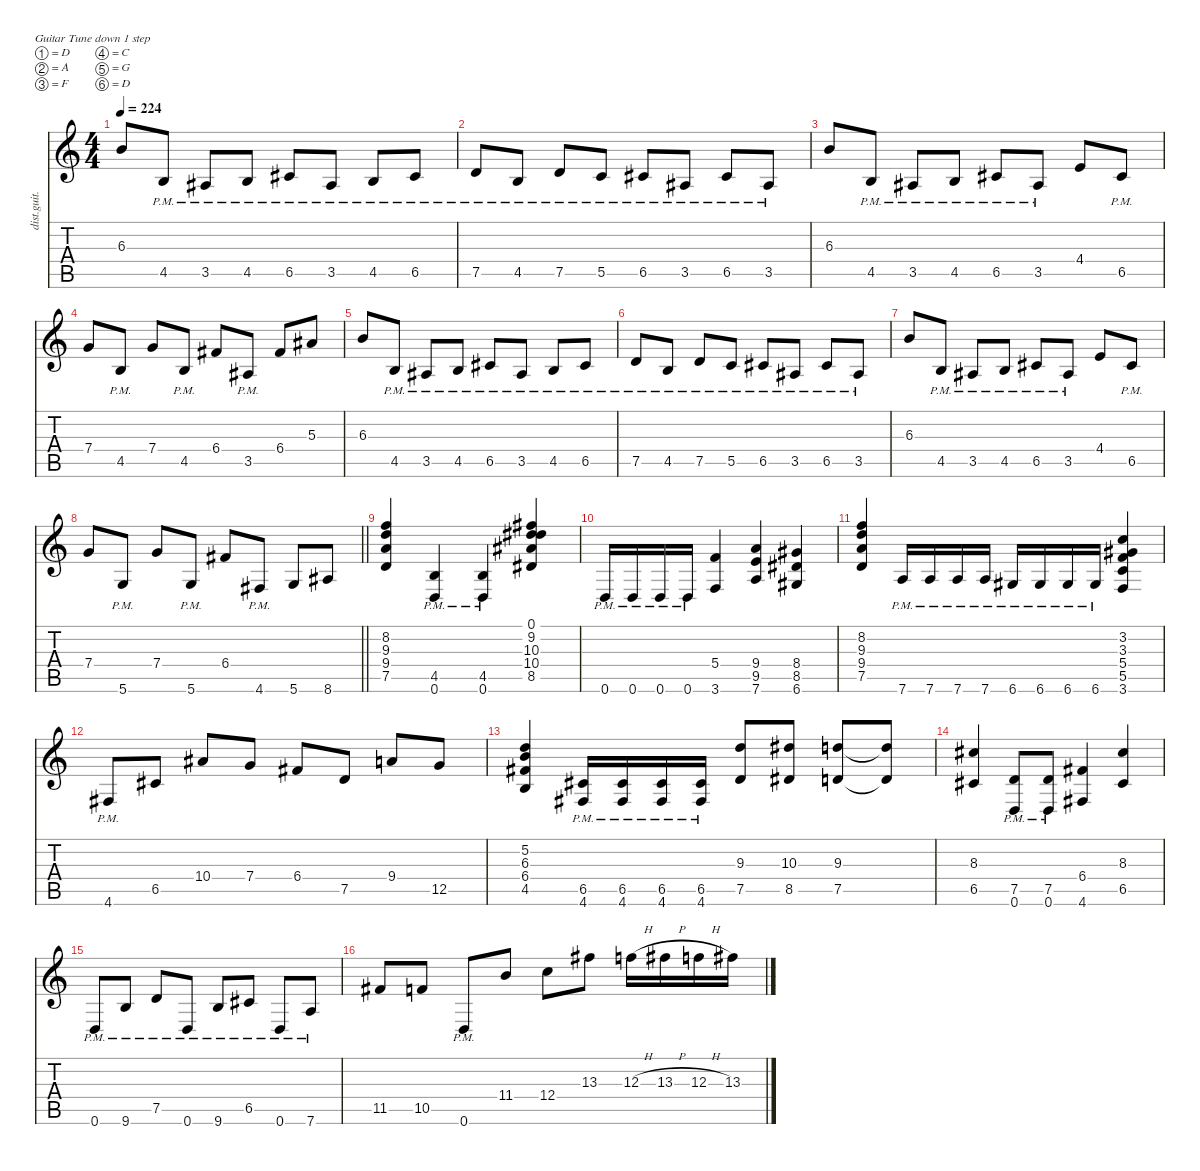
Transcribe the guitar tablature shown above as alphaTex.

\defaultSystemsLayout 4
\hideDynamics
\bracketExtendMode nobrackets
\otherSystemsTrackNameOrientation horizontal
\track ("Steffen Kummerer" "dist.guit.") {mute instrument distortionguitar}
\staff {score tabs}
\tuning (D4 A3 F3 C3 G2 D2)
\ts (4 4)
\tempo 224
\clef g2
\ks c
6.3.8{dy f beam Up} 4.5{pm}.8{beam Up} 3.5{pm acc #}.8{beam Up} 4.5{pm}.8{beam Up} 6.5{pm acc #}.8{beam Up} 3.5{pm acc #}.8{beam Up} 4.5{pm}.8{beam Up} 6.5{pm acc #}.8{beam Up} |
7.5{pm}.8{beam Up} 4.5{pm}.8{beam Up} 7.5{pm}.8{beam Up} 5.5{pm}.8{beam Up} 6.5{pm acc #}.8{beam Up} 3.5{pm acc #}.8{beam Up} 6.5{pm acc #}.8{beam Up} 3.5{pm acc #}.8{beam Up} |
6.3.8{beam Up} 4.5{pm}.8{beam Up} 3.5{pm acc #}.8{beam Up} 4.5{pm}.8{beam Up} 6.5{pm acc #}.8{beam Up} 3.5{pm acc #}.8{beam Up} 4.4.8{beam Up} 6.5{pm acc #}.8{beam Up} |
7.4.8{beam Up} 4.5{pm}.8{beam Up} 7.4.8{beam Up} 4.5{pm}.8{beam Up} 6.4{acc #}.8{beam Up} 3.5{pm acc #}.8{beam Up} 6.4{acc #}.8{beam Up} 5.3{acc #}.8{beam Up} |
6.3.8{beam Up} 4.5{pm}.8{beam Up} 3.5{pm acc #}.8{beam Up} 4.5{pm}.8{beam Up} 6.5{pm acc #}.8{beam Up} 3.5{pm acc #}.8{beam Up} 4.5{pm}.8{beam Up} 6.5{pm acc #}.8{beam Up} |
7.5{pm}.8{beam Up} 4.5{pm}.8{beam Up} 7.5{pm}.8{beam Up} 5.5{pm}.8{beam Up} 6.5{pm acc #}.8{beam Up} 3.5{pm acc #}.8{beam Up} 6.5{pm acc #}.8{beam Up} 3.5{pm acc #}.8{beam Up} |
6.3.8{beam Up} 4.5{pm}.8{beam Up} 3.5{pm acc #}.8{beam Up} 4.5{pm}.8{beam Up} 6.5{pm acc #}.8{beam Up} 3.5{pm acc #}.8{beam Up} 4.4.8{beam Up} 6.5{pm acc #}.8{beam Up} |
\barLineRight lightlight
7.4.8{beam Up} 5.6{pm}.8{beam Up} 7.4.8{beam Up} 5.6{pm}.8{beam Up} 6.4{acc #}.8{beam Up} 4.6{pm acc #}.8{beam Up} 5.6.8{beam Up} 8.6{acc #}.8{beam Up} |
(8.2 9.3 9.4 7.5).4{beam Up} (4.5{pm} 0.6{pm}).4{beam Up} (4.5{pm} 0.6{pm}).4{beam Up} (0.1 9.2{acc #} 10.3{acc #} 10.4{acc #} 8.5{acc #}).4{beam Up} |
0.6{pm}.16{beam Up} 0.6{pm}.16{beam Up} 0.6{pm}.16{beam Up} 0.6{pm}.16{beam Up} (5.4 3.6).4{beam Up} (9.4 9.5 7.6).4{beam Up} (8.4{acc #} 8.5{acc #} 6.6{acc #}).4{beam Up} |
(8.2 9.3 9.4 7.5).4{beam Up} 7.6{pm}.16{beam Up} 7.6{pm}.16{beam Up} 7.6{pm}.16{beam Up} 7.6{pm}.16{beam Up} 6.6{pm acc #}.16{beam Up} 6.6{pm acc #}.16{beam Up} 6.6{pm acc #}.16{beam Up} 6.6{pm acc #}.16{beam Up} (3.2 3.3{acc #} 5.4 5.5 3.6).4{beam Up} |
4.6{pm acc #}.8{beam Up} 6.5{acc #}.8{beam Up} 10.4{acc #}.8{beam Up} 7.4.8{beam Up} 6.4{acc #}.8{beam Up} 7.5.8{beam Up} 9.4.8{beam Up} 12.5.8{beam Up} |
(5.2 6.3 6.4{acc #} 4.5).4{beam Up} (6.5{pm acc #} 4.6{pm acc #}).16{beam Up} (6.5{pm acc #} 4.6{pm acc #}).16{beam Up} (6.5{pm acc #} 4.6{pm acc #}).16{beam Up} (6.5{pm acc #} 4.6{pm acc #}).16{beam Up} (9.3 7.5).8{beam Up} (10.3{acc #} 8.5{acc #}).8{beam Up} (9.3 7.5).8{beam Up} (9.3{t} 7.5{t}).8{beam Up} |
(8.3{acc #} 6.5{acc #}).4{beam Up} (7.5{pm} 0.6{pm}).8{beam Up} (7.5{pm} 0.6{pm}).8{beam Up} (6.4{acc #} 4.6{acc #}).4{beam Up} (8.3{acc #} 6.5{acc #}).4{beam Up} |
0.6{pm}.8{beam Up} 9.6{pm}.8{beam Up} 7.5{pm}.8{beam Up} 0.6{pm}.8{beam Up} 9.6{pm}.8{beam Up} 6.5{pm acc #}.8{beam Up} 0.6{pm}.8{beam Up} 7.6{pm}.8{beam Up} |
11.5{acc #}.8{beam Up} 10.5.8{beam Up} 0.6{pm}.8{beam Up} 11.4.8{beam Up} 12.4.8{beam Down} 13.3{acc #}.8{beam Down} 12.3{h}.16{beam Down} 13.3{h acc #}.16{beam Down} 12.3{h}.16{beam Down} 13.3{acc #}.16{beam Down}
